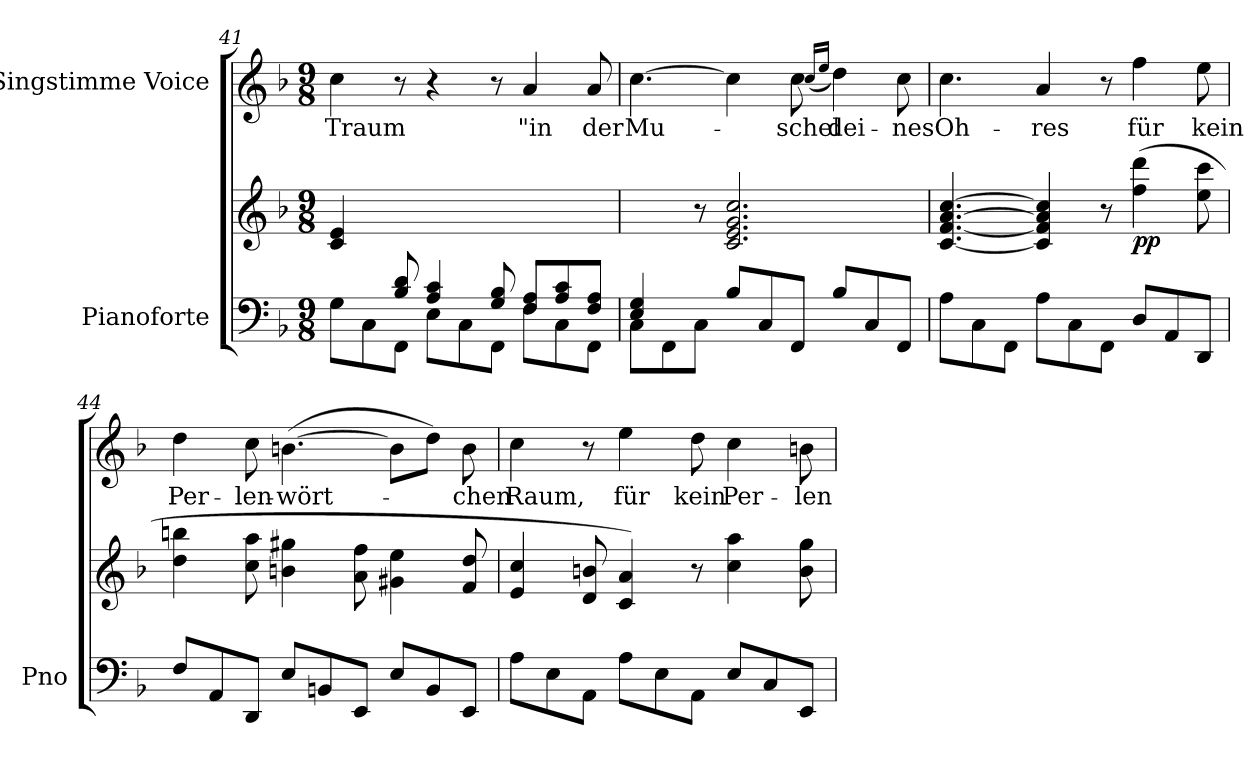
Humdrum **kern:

**kern	**kern	**dynam	**kern	**text
*part2	*part2	*part2	*part1	*part1
*staff3	*staff2	*staff2/3	*staff1	*staff1
*I"Pianoforte	*	*	*I"Singstimme Voice	*
*I'Pno	*	*	*	*
*clefF4	*clefG2	*	*clefG2	*
*k[b-]	*k[b-]	*	*k[b-]	*
*M9/8	*M9/8	*	*M9/8	*
=41	=41	=41	=41	=41
*^	*	*	*	*
4ryy	8G\L	4c/ 4e/	.	4cc\	Traum
.	8C\	.	.	.	.
8B-/ 8d/	8FF\J	2..ryy	.	8r	.
4A/ 4c/	8E\L	.	.	4r	.
.	8C\	.	.	.	.
8G/ 8B-/	8FF\J	.	.	8r	.
8F/ 8A/L	8F\L	.	.	4a/	"in
8A/ 8c/	8C\	.	.	.	.
8F/ 8A/J	8FF\J	.	.	8a/	der
=42	=42	=42	=42	=42	=42
4E/ 4G/	8C\L	4ryy	.	[4.cc\	Mu-
.	8FF\	.	.	.	.
2..ryy	8C\J	8r	.	.	.
.	8B-/L	2.c/ 2.e/ 2.g/ 2.cc/	.	4cc\]	.
.	8C/	.	.	.	.
.	8FF/J	.	.	8cc\	-schel
.	.	.	.	(16qcc/LL	.
.	.	.	.	16qee/JJ	.
.	8B-/L	.	.	4dd\)	dei-
.	8C/	.	.	.	.
.	8FF/J	.	.	8cc\	-nes
*v	*v	*	*	*	*
=43	=43	=43	=43	=43
8A\L	[4.c/ [4.f/ [4.a/ [4.cc/	.	4.cc\	Oh-
8C\	.	.	.	.
8FF\J	.	.	.	.
8A\L	4c/] 4f/] 4a/] 4cc/]	.	4a/	-res
8C\	.	.	.	.
8FF\J	8r	.	8r	.
!	!	!LO:DY:b	!	!
8D/L	(4ff\ 4ddd\	pp	4ff\	für
8AA/	.	.	.	.
8DD/J	8ee\ 8ccc\	.	8ee\	kein
=44	=44	=44	=44	=44
8F/L	4dd\ 4bbn\	.	4dd\	Per-
8AA/	.	.	.	.
8DD/J	8cc\ 8aa\	.	8cc\	-len-
8E/L	4bn\ 4gg#X\	.	([4.bn\	-wört-
8BBn/	.	.	.	.
8EE/J	8a\ 8ff\	.	.	.
8E/L	4g#X\ 4ee\	.	8b\L]	.
8BB/	.	.	8dd\J)	.
8EE/J	8f/ 8dd/	.	8b\	-chen
=45	=45	=45	=45	=45
8A\L	4e/ 4cc/	.	4cc\	Raum,
8E\	.	.	.	.
8AA\J	8d/ 8bn/	.	8r	.
8A\L	4c/ 4a/)	.	4ee\	für
8E\	.	.	.	.
8AA\J	8r	.	8dd\	kein
8E/L	4cc\ 4aa\	.	4cc\	Per-
8C/	.	.	.	.
8EE/J	8b\ 8gg\	.	8bn\	-len-
=	=	=	=	=
*-	*-	*-	*-	*-
